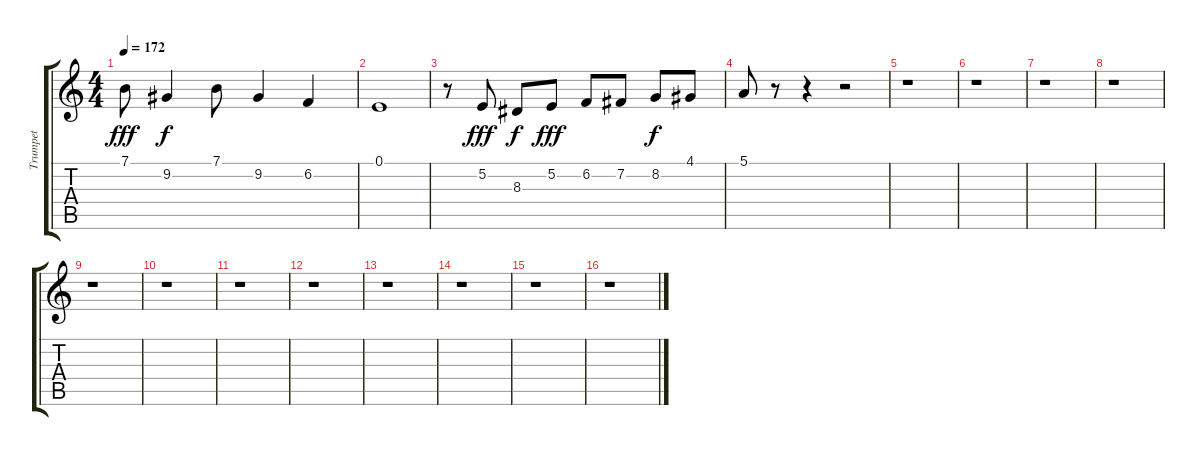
\track ("Trumpet" "Trumpet") {instrument trumpet}
\staff {score tabs}
\tuning (E4 B3 G3 D3 A2 E2) {hide}
\ts (4 4)
\tempo 172
\clef g2
\ks c
7.1.8{dy fff} 9.2.4{dy f} 7.1.8 9.2.4 6.2.4 |
0.1.1 |
r.8 5.2.8{dy fff} 8.3.8{dy f} 5.2.8{dy fff} 6.2.8 7.2.8 8.2.8{dy f} 4.1.8 |
5.1.8 r.8 r.4 r.2 |
r.1 |
r.1 |
r.1 |
r.1 |
r.1 |
r.1 |
r.1 |
r.1 |
r.1 |
r.1 |
r.1 |
r.1
